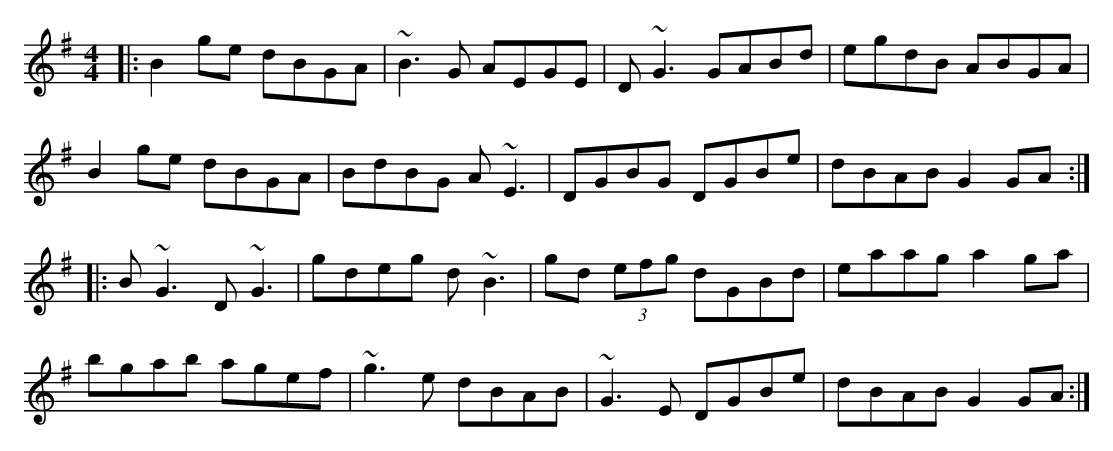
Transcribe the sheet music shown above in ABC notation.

X:1
M:4/4
K:G
|:B2 ge dBGA|~B3 G AEGE|D~G3 GABd|egdB ABGA|
B2 ge dBGA|BdBG A~E3|DGBG DGBe|dBAB G2 GA:|
|:B~G3 D~G3|gdeg d~B3|gd (3efg dGBd|eaag a2 ga|
bgab agef|~g3 e dBAB|~G3 E DGBe|dBAB G2 GA:|
